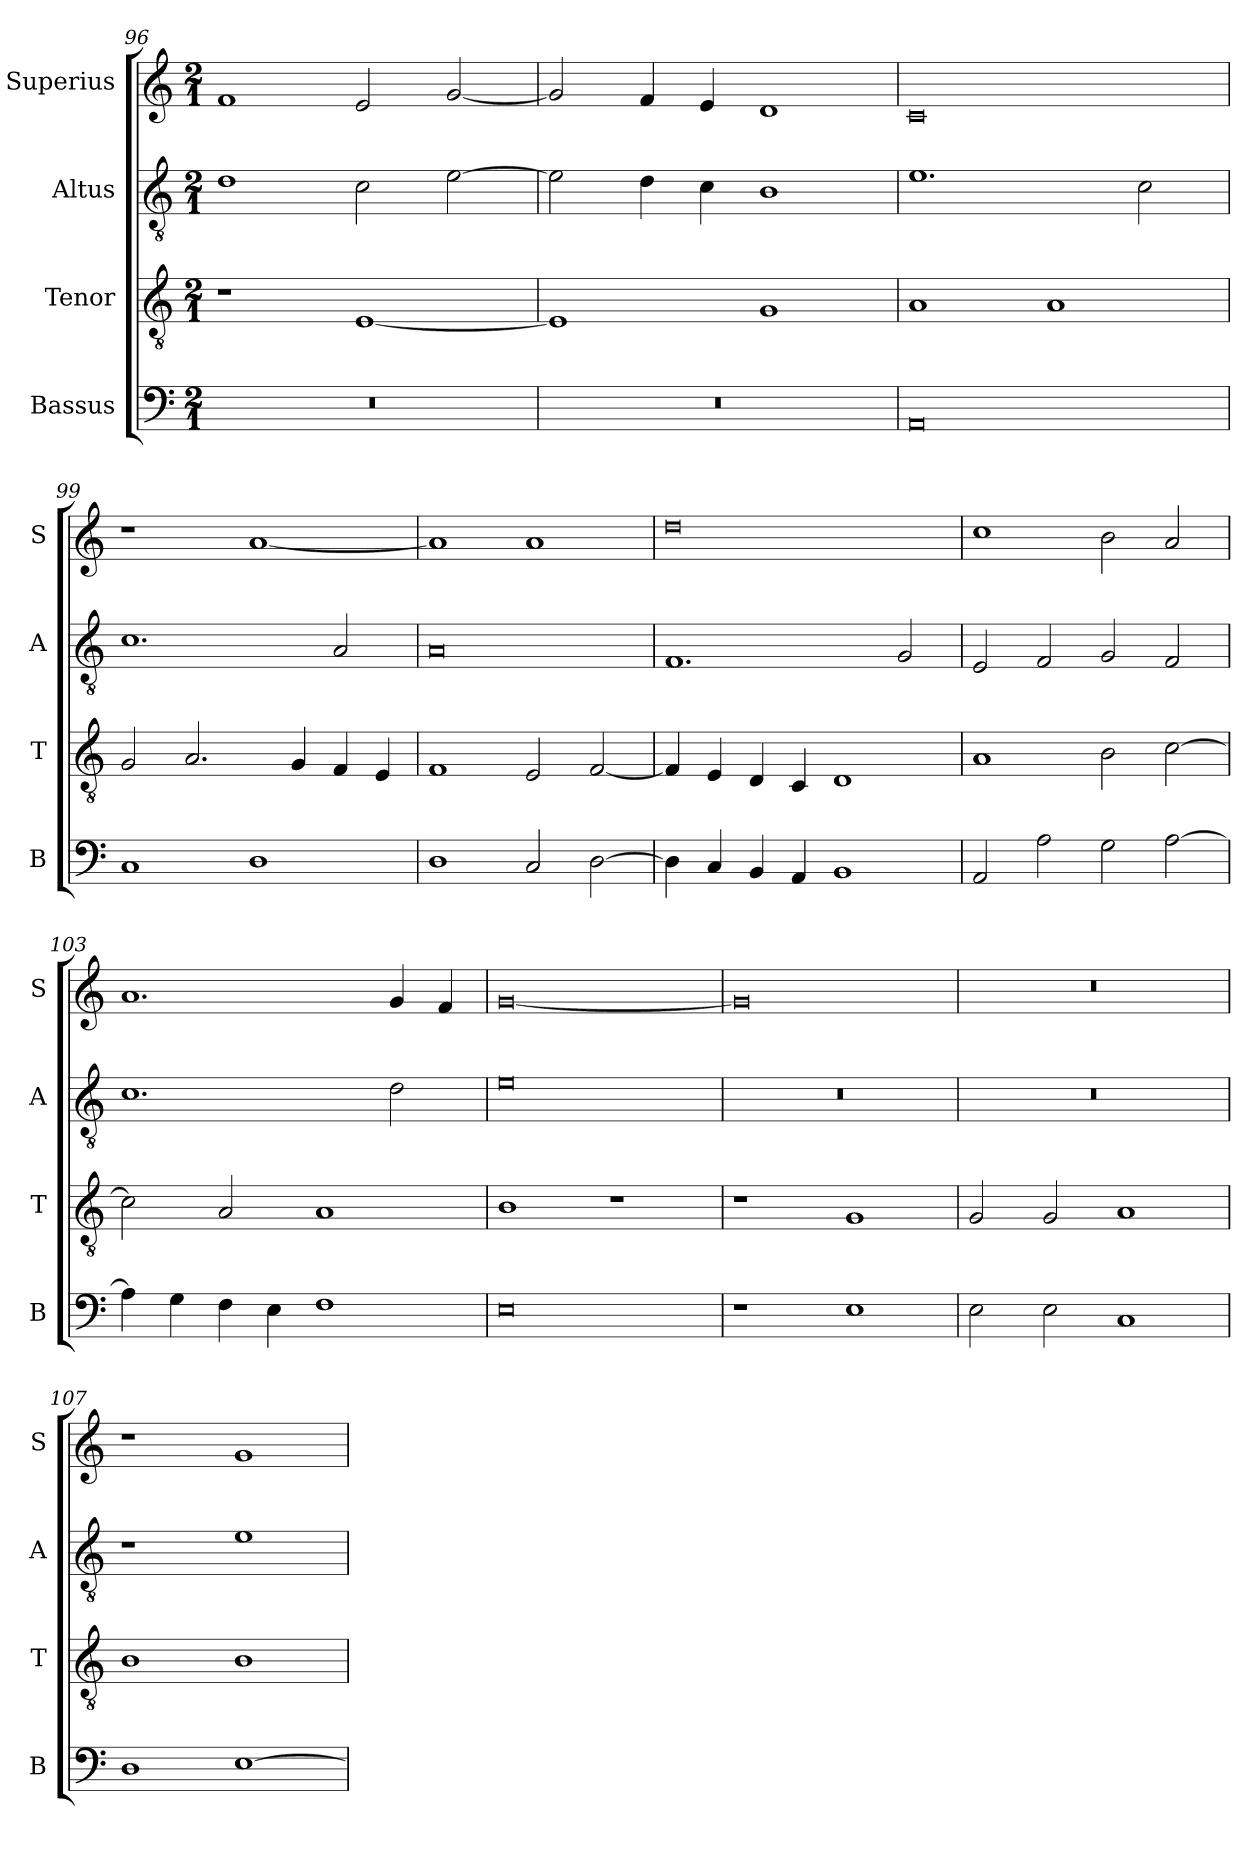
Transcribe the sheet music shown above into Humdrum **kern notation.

**kern	**kern	**kern	**kern
*part4	*part3	*part2	*part1
*staff4	*staff3	*staff2	*staff1
*I"Bassus	*I"Tenor	*I"Altus	*I"Superius
*I'B	*I'T	*I'A	*I'S
*clefF4	*clefGv2	*clefGv2	*clefG2
*k[]	*k[]	*k[]	*k[]
*C:	*C:	*C:	*C:
*M2/1	*M2/1	*M2/1	*M2/1
=96	=96	=96	=96
0r	1r	1d	1f
.	[1E	2c	2e
.	.	[2e	[2g
=97	=97	=97	=97
0r	1E]	2e]	2g]
.	.	4d	4f
.	.	4c	4e
.	1G	1B	1d
=98	=98	=98	=98
0AA	1A	1.e	0c
.	1A	.	.
.	.	2c	.
=99	=99	=99	=99
1C	2G	1.c	1r
.	2.A	.	.
1D	.	.	[1a
.	4G	.	.
.	4F	2A	.
.	4E	.	.
=100	=100	=100	=100
1D	1F	0A	1a]
2C	2E	.	1a
[2D	[2F	.	.
=101	=101	=101	=101
4D]	4F]	1.F	0dd
4C	4E	.	.
4BB	4D	.	.
4AA	4C	.	.
1BB	1D	.	.
.	.	2G	.
=102	=102	=102	=102
2AA	1A	2E	1cc
2A	.	2F	.
2G	2B	2G	2b
[2A	[2c	2F	2a
=103	=103	=103	=103
4A]	2c]	1.c	1.a
4G	.	.	.
4F	2A	.	.
4E	.	.	.
1F	1A	.	.
.	.	2d	4g
.	.	.	4f
=104	=104	=104	=104
0E	1B	0e	[0g
.	1r	.	.
=105	=105	=105	=105
1r	1r	0r	0g]
1E	1G	.	.
=106	=106	=106	=106
2E	2G	0r	0r
2E	2G	.	.
1C	1A	.	.
=107	=107	=107	=107
1D	1B	1r	1r
[1E	1B	1e	1g
=	=	=	=
*-	*-	*-	*-
